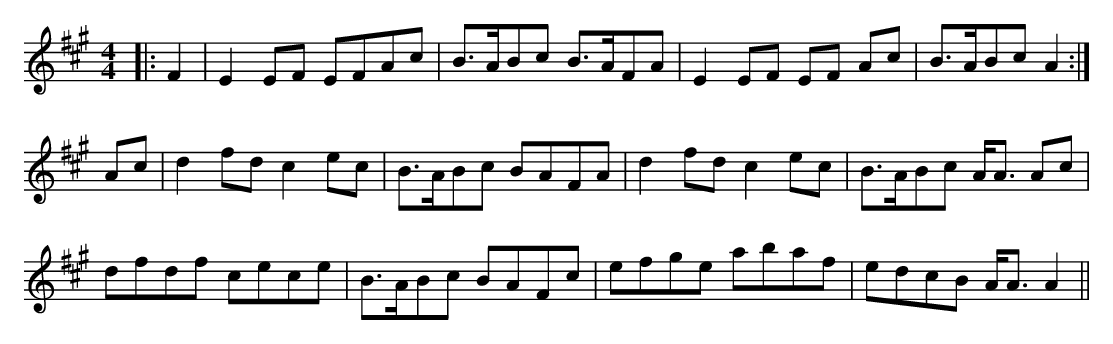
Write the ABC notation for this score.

X:1
M:4/4
K:A
|:F2|E2 EF EFAc|B>ABc B>AFA|E2 EF EF Ac|B>ABc A2:|
Ac|d2 fd c2 ec|B>ABc BAFA|d2 fd c2 ec|B>ABc A<A Ac|
dfdf cece|B>ABc BAFc|efge abaf|edcB A<A A2||
